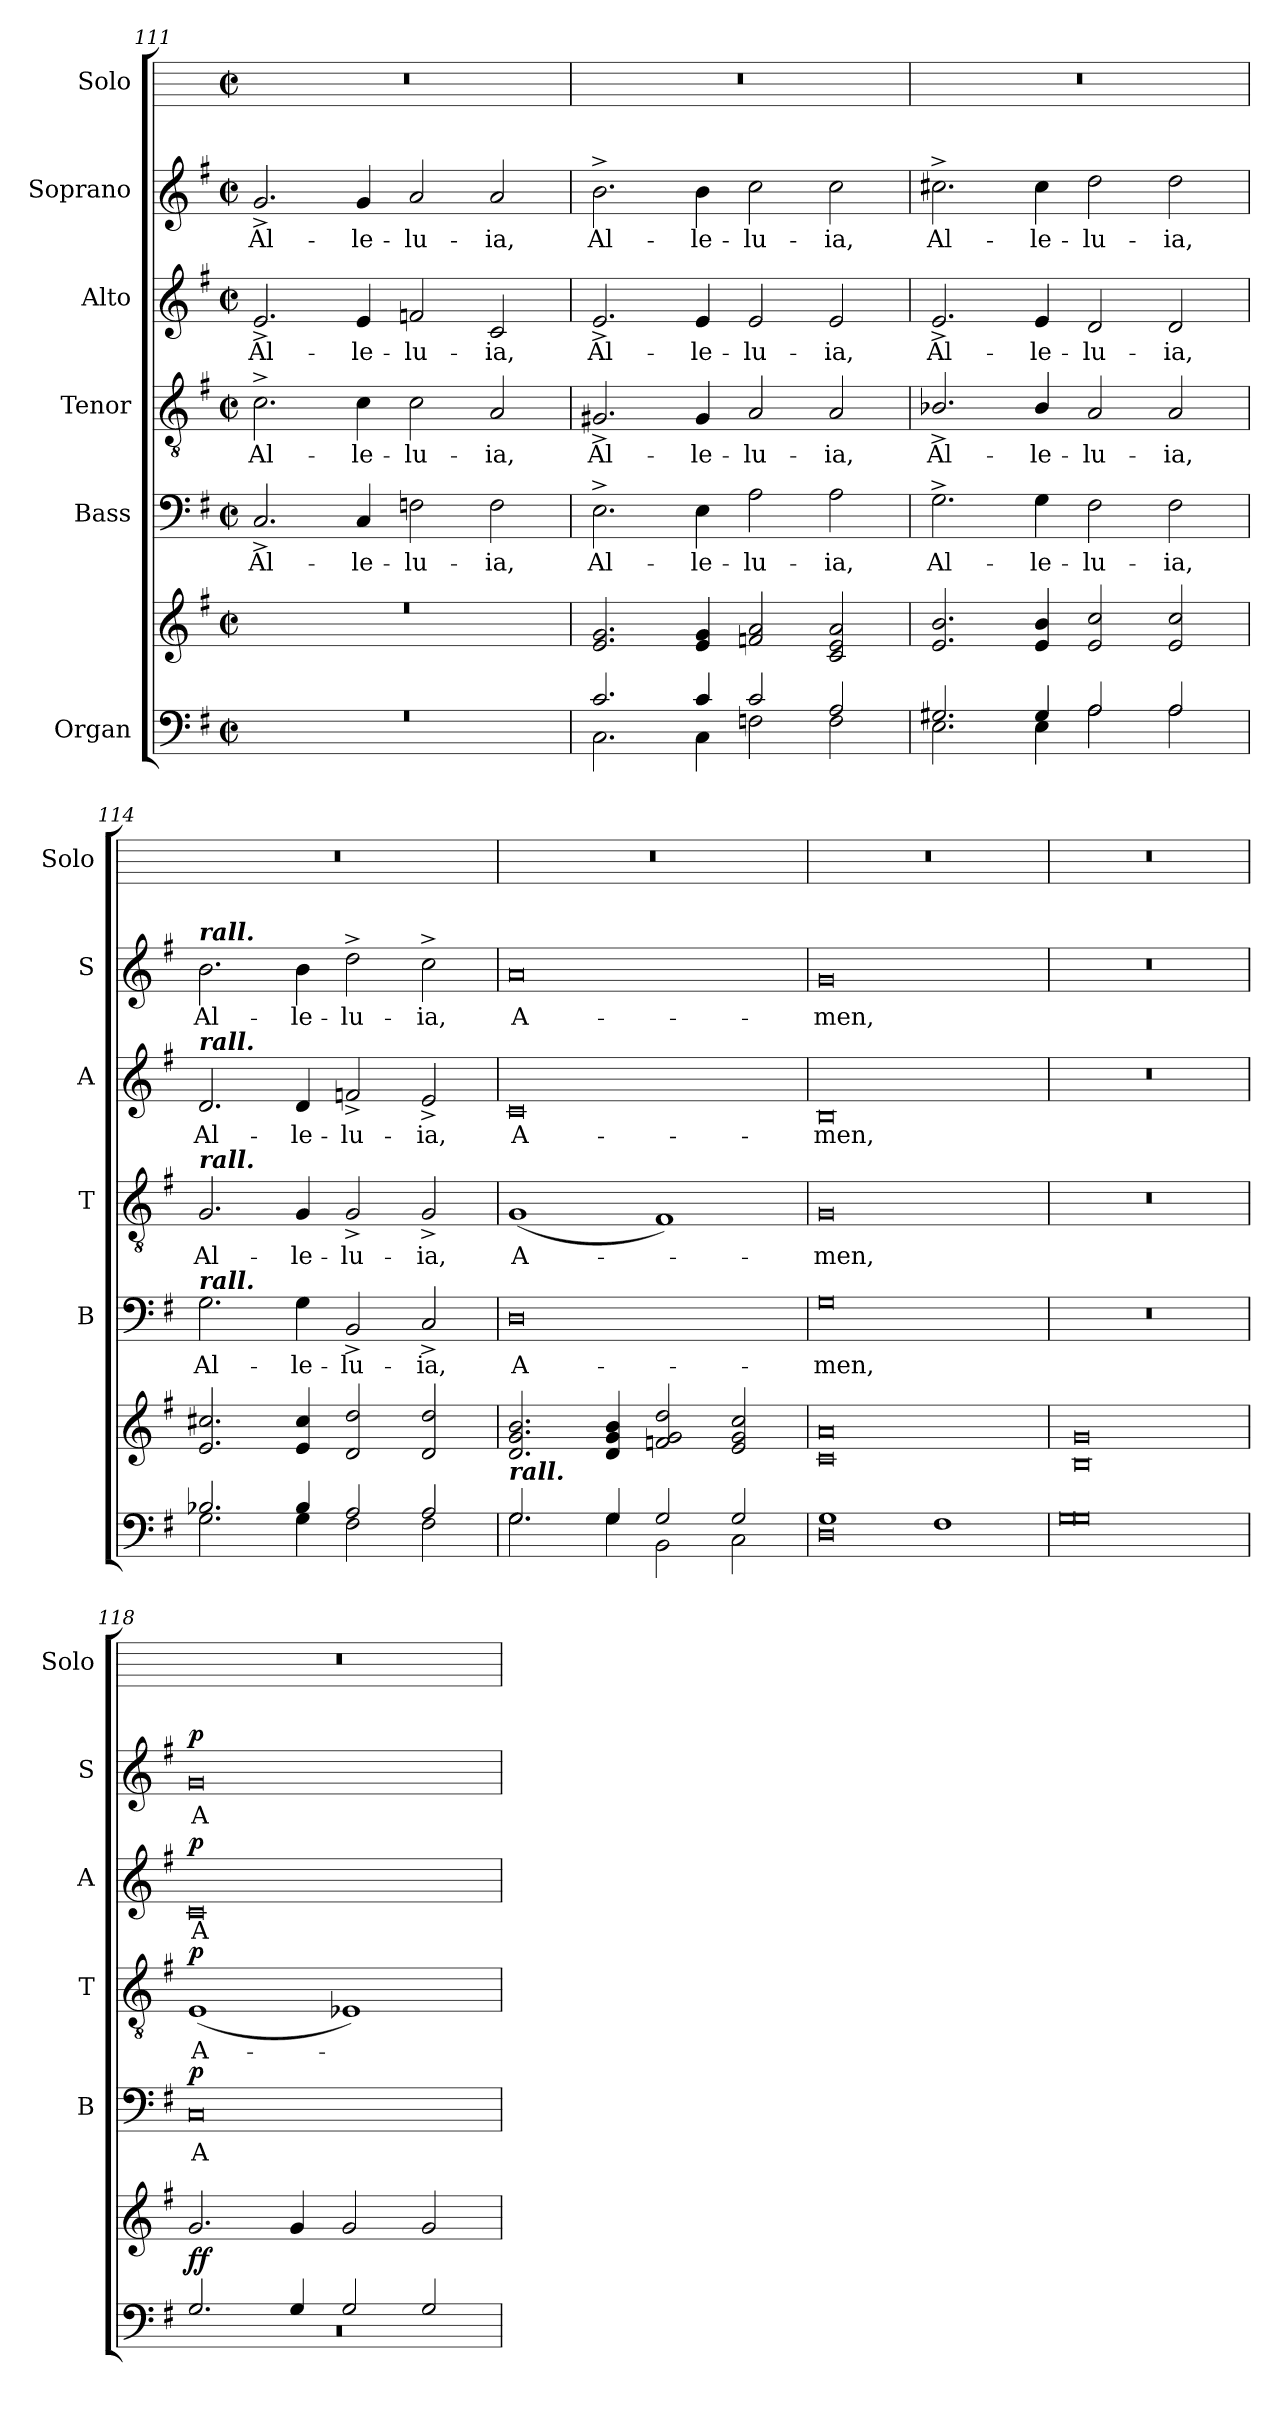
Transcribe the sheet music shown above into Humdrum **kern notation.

**kern	**kern	**dynam	**kern	**text	**dynam	**kern	**text	**dynam	**kern	**text	**dynam	**kern	**text	**dynam	**kern
*part6	*part6	*part6	*part5	*part5	*part5	*part4	*part4	*part4	*part3	*part3	*part3	*part2	*part2	*part2	*part1
*staff7	*staff6	*staff6/7	*staff5	*staff5	*staff5	*staff4	*staff4	*staff4	*staff3	*staff3	*staff3	*staff2	*staff2	*staff2	*staff1
*I"Organ	*	*	*I"Bass	*	*	*I"Tenor	*	*	*I"Alto	*	*	*I"Soprano	*	*	*I"Solo
*	*	*	*I'B	*	*	*I'T	*	*	*I'A	*	*	*I'S	*	*	*I'Solo
!!LO:LB:g=z
*clefF4	*clefG2	*	*clefF4	*	*	*clefGv2	*	*	*clefG2	*	*	*clefG2	*	*	*
*k[f#]	*k[f#]	*	*k[f#]	*	*	*k[f#]	*	*	*k[f#]	*	*	*k[f#]	*	*	*
*G:	*G:	*	*G:	*	*	*G:	*	*	*G:	*	*	*G:	*	*	*
*M4/2	*M4/2	*	*M4/2	*	*	*M4/2	*	*	*M4/2	*	*	*M4/2	*	*	*M4/2
*met(c|)	*met(c|)	*	*met(c|)	*	*	*met(c|)	*	*	*met(c|)	*	*	*met(c|)	*	*	*met(c|)
=111	=111	=111	=111	=111	=111	=111	=111	=111	=111	=111	=111	=111	=111	=111	=111
*^	*^	*	*	*	*	*	*	*	*	*	*	*	*	*	*
!	!	!	!	!	!	!LO:LY:b	!	!	!LO:LY:b	!	!	!LO:LY:b	!	!	!LO:LY:b	!	!
0r	0ryy	0r	0ryy	.	2.C^	Al-	.	2.c^	Al-	.	2.e^	Al-	.	2.g^	Al-	.	0r
!	!	!	!	!	!	!LO:LY:b	!	!	!LO:LY:b	!	!	!LO:LY:b	!	!	!LO:LY:b	!	!
.	.	.	.	.	4C	-le-	.	4c	-le-	.	4e	-le-	.	4g	-le-	.	.
!	!	!	!	!	!	!LO:LY:b	!	!	!LO:LY:b	!	!	!LO:LY:b	!	!	!LO:LY:b	!	!
.	.	.	.	.	2Fn	-lu-	.	2c	-lu-	.	2fn	-lu-	.	2a	-lu-	.	.
!	!	!	!	!	!	!LO:LY:b	!	!	!LO:LY:b	!	!	!LO:LY:b	!	!	!LO:LY:b	!	!
.	.	.	.	.	2F	-ia,	.	2A	-ia,	.	2c	-ia,	.	2a	-ia,	.	.
*	*	*v	*v	*	*	*	*	*	*	*	*	*	*	*	*	*	*
!!LO:LB:g=z
=112	=112	=112	=112	=112	=112	=112	=112	=112	=112	=112	=112	=112	=112	=112	=112	=112
!	!	!	!	!	!LO:LY:b	!	!	!LO:LY:b	!	!	!LO:LY:b	!	!	!LO:LY:b	!	!
2.c/	2.C\	2.e 2.g	.	2.E^	Al-	.	2.G#X^	Al-	.	2.e^	Al-	.	2.b^	Al-	.	0r
!	!	!	!	!	!LO:LY:b	!	!	!LO:LY:b	!	!	!LO:LY:b	!	!	!LO:LY:b	!	!
4c/	4C\	4e 4g	.	4E	-le-	.	4G#	-le-	.	4e	-le-	.	4b	-le-	.	.
!	!	!	!	!	!LO:LY:b	!	!	!LO:LY:b	!	!	!LO:LY:b	!	!	!LO:LY:b	!	!
2c/	2Fn\	2fn 2a	.	2A	-lu-	.	2A	-lu-	.	2e	-lu-	.	2cc	-lu-	.	.
!	!	!	!	!	!LO:LY:b	!	!	!LO:LY:b	!	!	!LO:LY:b	!	!	!LO:LY:b	!	!
2A/	2F\	2c 2e 2a	.	2A	-ia,	.	2A	-ia,	.	2e	-ia,	.	2cc	-ia,	.	.
=113	=113	=113	=113	=113	=113	=113	=113	=113	=113	=113	=113	=113	=113	=113	=113	=113
!	!	!	!	!	!LO:LY:b	!	!	!LO:LY:b	!	!	!LO:LY:b	!	!	!LO:LY:b	!	!
2.G#X/	2.E\	2.e 2.b	.	2.G^	Al-	.	2.B-X^/	Al-	.	2.e^	Al-	.	2.cc#X^	Al-	.	0r
!	!	!	!	!	!LO:LY:b	!	!	!LO:LY:b	!	!	!LO:LY:b	!	!	!LO:LY:b	!	!
4G#/	4E\	4e 4b	.	4G	-le-	.	4B-/	-le-	.	4e	-le-	.	4cc#	-le-	.	.
!	!	!	!	!	!LO:LY:b	!	!	!LO:LY:b	!	!	!LO:LY:b	!	!	!LO:LY:b	!	!
2A/	2A\	2e 2cc	.	2F#	-lu-	.	2A	-lu-	.	2d	-lu-	.	2dd	-lu-	.	.
!	!	!	!	!	!LO:LY:b	!	!	!LO:LY:b	!	!	!LO:LY:b	!	!	!LO:LY:b	!	!
2A/	2A\	2e 2cc	.	2F#	-ia,	.	2A	-ia,	.	2d	-ia,	.	2dd	-ia,	.	.
=114	=114	=114	=114	=114	=114	=114	=114	=114	=114	=114	=114	=114	=114	=114	=114	=114
!	!	!	!	!	!	!	!	!	!	!	!	!	!LO:TX:a:Bi:t=rall.	!	!	!
!	!	!	!	!	!	!	!	!	!	!LO:TX:a:Bi:t=rall.	!	!	!	!	!	!
!	!	!	!	!	!	!	!LO:TX:a:Bi:t=rall.	!	!	!	!	!	!	!	!	!
!	!	!	!	!LO:TX:a:Bi:t=rall.	!	!	!	!	!	!	!	!	!	!	!	!
!	!	!	!	!	!LO:LY:b	!	!	!LO:LY:b	!	!	!LO:LY:b	!	!	!LO:LY:b	!	!
2.B-X/	2.G\	2.e 2.cc#X	.	2.G	Al-	.	2.G	Al-	.	2.d	Al-	.	2.b	Al-	.	0r
!	!	!	!	!	!LO:LY:b	!	!	!LO:LY:b	!	!	!LO:LY:b	!	!	!LO:LY:b	!	!
4B-/	4G\	4e 4cc#	.	4G	-le-	.	4G	-le-	.	4d	-le-	.	4b	-le-	.	.
!	!	!	!	!	!LO:LY:b	!	!	!LO:LY:b	!	!	!LO:LY:b	!	!	!LO:LY:b	!	!
2A/	2F#\	2d 2dd	.	2BB^	-lu-	.	2G^	-lu-	.	2fn^	-lu-	.	2dd^	-lu-	.	.
!	!	!	!	!	!LO:LY:b	!	!	!LO:LY:b	!	!	!LO:LY:b	!	!	!LO:LY:b	!	!
2A/	2F#\	2d 2dd	.	2C^	-ia,	.	2G^	-ia,	.	2e^	-ia,	.	2cc^	-ia,	.	.
=115	=115	=115	=115	=115	=115	=115	=115	=115	=115	=115	=115	=115	=115	=115	=115	=115
!LO:TX:a:Bi:t=rall.	!	!	!	!	!	!	!	!	!	!	!	!	!	!	!	!
!	!	!	!	!	!LO:LY:b	!	!	!LO:LY:b	!	!	!LO:LY:b	!	!	!LO:LY:b	!	!
2.G/	2.G\	2.d 2.g 2.b	.	0D	A-	.	(<1G	A-	.	0c	A-	.	0a	A-	.	0r
4G/	4G\	4d 4g 4b	.	.	.	.	.	.	.	.	.	.	.	.	.	.
2G/	2BB\	2fn 2g 2dd	.	.	.	.	1F#)	.	.	.	.	.	.	.	.	.
2G/	2C\	2e 2g 2cc	.	.	.	.	.	.	.	.	.	.	.	.	.	.
=116	=116	=116	=116	=116	=116	=116	=116	=116	=116	=116	=116	=116	=116	=116	=116	=116
!	!	!	!	!	!LO:LY:b	!	!	!LO:LY:b	!	!	!LO:LY:b	!	!	!LO:LY:b	!	!
1G/	0D\	0c 0a	.	0G	-men,	.	0G	men,	.	0B	-men,	.	0g	-men,	.	0r
1F#/	.	.	.	.	.	.	.	.	.	.	.	.	.	.	.	.
=117	=117	=117	=117	=117	=117	=117	=117	=117	=117	=117	=117	=117	=117	=117	=117	=117
0G/	0G\	0B 0g	.	0r	.	.	0r	.	.	0r	.	.	0r	.	.	0r
=118	=118	=118	=118	=118	=118	=118	=118	=118	=118	=118	=118	=118	=118	=118	=118	=118
!	!	!	!LO:DY:a=2	!	!LO:LY:b	!	!	!LO:LY:b	!	!	!LO:LY:b	!	!	!LO:LY:b	!	!
!	!	!	!LO:DY:n=1:b	!	!	!LO:DY:b	!	!	!LO:DY:b	!	!	!LO:DY:b	!	!	!LO:DY:b	!
2.G/	0r	2.g	f f	0C	A-	p	(<1E	A-	p	0c	A-	p	0g	A-	p	0r
4G/	.	4g	.	.	.	.	.	.	.	.	.	.	.	.	.	.
2G/	.	2g	.	.	.	.	1E-X)	.	.	.	.	.	.	.	.	.
2G/	.	2g	.	.	.	.	.	.	.	.	.	.	.	.	.	.
*v	*v	*	*	*	*	*	*	*	*	*	*	*	*	*	*	*
=	=	=	=	=	=	=	=	=	=	=	=	=	=	=	=
*-	*-	*-	*-	*-	*-	*-	*-	*-	*-	*-	*-	*-	*-	*-	*-
